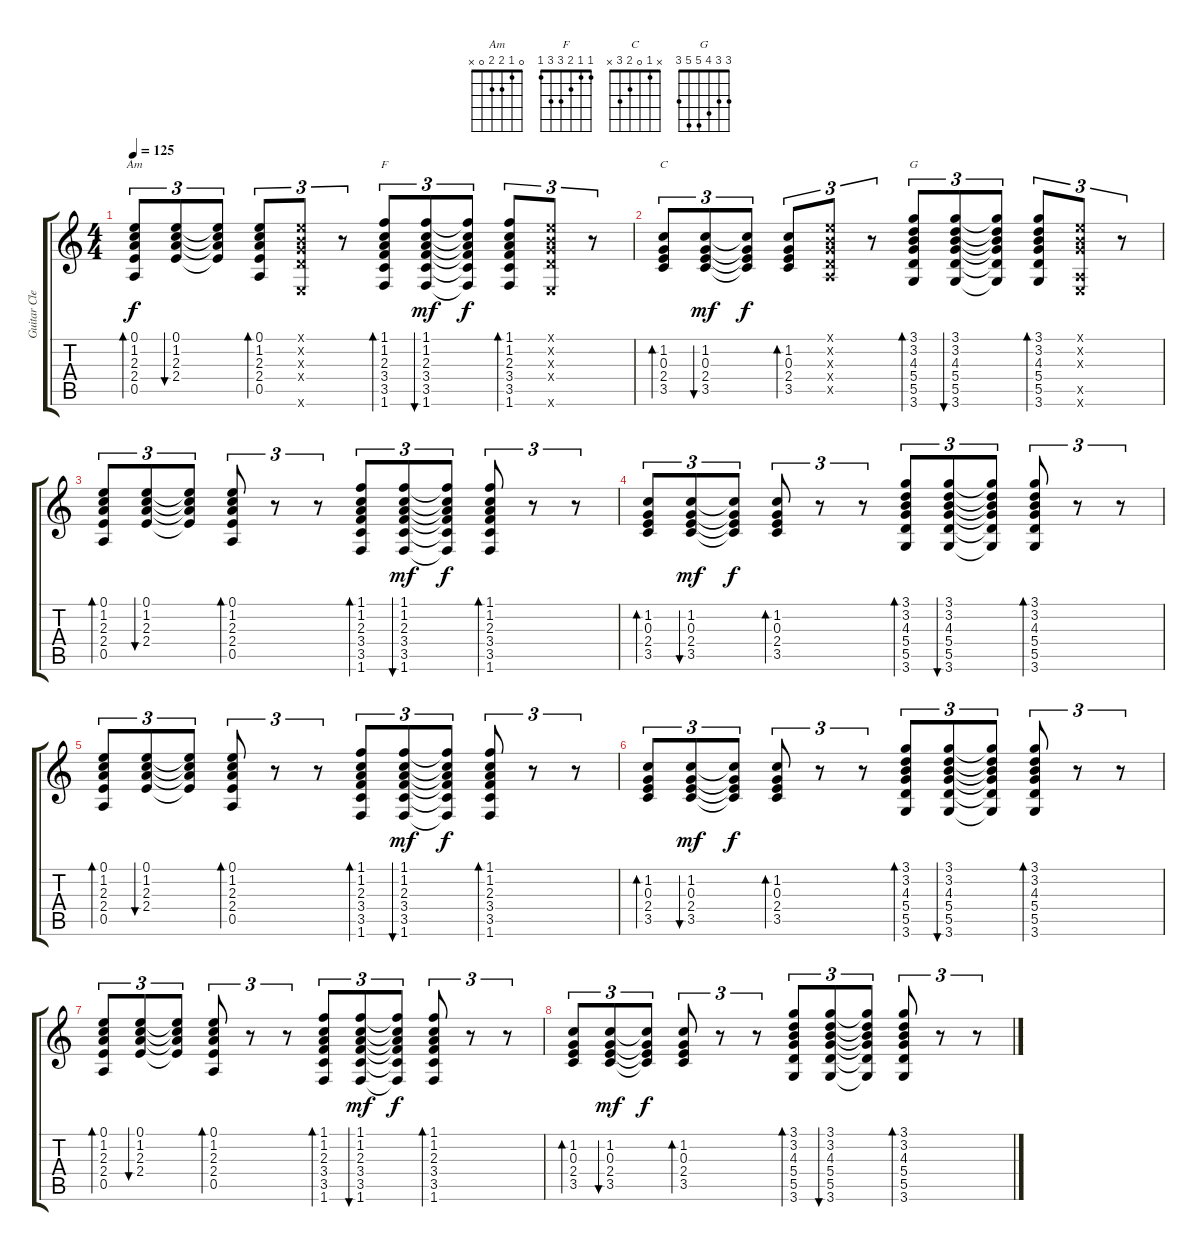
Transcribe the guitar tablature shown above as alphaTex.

\track ("Guitar Clean + Small Chorus /reverb" "Guitar Cle") {instrument electricguitarclean}
\staff {score tabs}
\tuning (E4 B3 G3 D3 A2 E2) {hide}
\chord ("Am" 0 1 2 2 0 x)
\chord ("F" 1 1 2 3 3 1)
\chord ("C" x 1 0 2 3 x)
\chord ("G" 3 3 4 5 5 3)
\ts (4 4)
\tempo 125
\clef g2
\ks c
(0.1 1.2 2.3 2.4 0.5).8{tu (3 2) bd 30 ch "Am" dy f instrument electricguitarclean} (0.1 1.2 2.3 2.4).8{tu (3 2) bu 30} (0.1{t} 1.2{t} 2.3{t} 2.4{t}).8{tu (3 2)} (0.1 1.2 2.3 2.4 0.5).8{tu (3 2) bd 30} (0.1{x} 0.2{x} 0.3{x} 0.4{x} 0.6{x}).8{tu (3 2)} r.8{tu (3 2)} (1.1 1.2 2.3 3.4 3.5 1.6).8{tu (3 2) bd 30 ch "F"} (1.1 1.2 2.3 3.4 3.5 1.6).8{tu (3 2) bu 30 dy mf} (1.1{t} 1.2{t} 2.3{t} 3.4{t} 3.5{t} 1.6{t}).8{tu (3 2) dy f} (1.1 1.2 2.3 3.4 3.5 1.6).8{tu (3 2) bd 30} (0.1{x} 0.2{x} 0.3{x} 0.4{x} 0.6{x}).8{tu (3 2)} r.8{tu (3 2)} |
(1.2 0.3 2.4 3.5).8{tu (3 2) bd 30 ch "C"} (1.2 0.3 2.4 3.5).8{tu (3 2) bu 30 dy mf} (1.2{t} 0.3{t} 2.4{t} 3.5{t}).8{tu (3 2) dy f} (1.2 0.3 2.4 3.5).8{tu (3 2) bd 30} (0.1{x} 0.2{x} 0.3{x} 0.4{x} 0.5{x}).8{tu (3 2)} r.8{tu (3 2)} (3.1 3.2 4.3 5.4 5.5 3.6).8{tu (3 2) bd 30 ch "G"} (3.1 3.2 4.3 5.4 5.5 3.6).8{tu (3 2) bu 30} (3.1{t} 3.2{t} 4.3{t} 5.4{t} 5.5{t} 3.6{t}).8{tu (3 2)} (3.1 3.2 4.3 5.4 5.5 3.6).8{tu (3 2) bd 30} (0.1{x} 0.2{x} 0.3{x} 0.5{x} 0.6{x}).8{tu (3 2)} r.8{tu (3 2)} |
(0.1 1.2 2.3 2.4 0.5).8{tu (3 2) bd 30} (0.1 1.2 2.3 2.4).8{tu (3 2) bu 30} (0.1{t} 1.2{t} 2.3{t} 2.4{t}).8{tu (3 2)} (0.1 1.2 2.3 2.4 0.5).8{tu (3 2) bd 30} r.8{tu (3 2)} r.8{tu (3 2)} (1.1 1.2 2.3 3.4 3.5 1.6).8{tu (3 2) bd 30} (1.1 1.2 2.3 3.4 3.5 1.6).8{tu (3 2) bu 30 dy mf} (1.1{t} 1.2{t} 2.3{t} 3.4{t} 3.5{t} 1.6{t}).8{tu (3 2) dy f} (1.1 1.2 2.3 3.4 3.5 1.6).8{tu (3 2) bd 30} r.8{tu (3 2)} r.8{tu (3 2)} |
(1.2 0.3 2.4 3.5).8{tu (3 2) bd 30} (1.2 0.3 2.4 3.5).8{tu (3 2) bu 30 dy mf} (1.2{t} 0.3{t} 2.4{t} 3.5{t}).8{tu (3 2) dy f} (1.2 0.3 2.4 3.5).8{tu (3 2) bd 30} r.8{tu (3 2)} r.8{tu (3 2)} (3.1 3.2 4.3 5.4 5.5 3.6).8{tu (3 2) bd 30} (3.1 3.2 4.3 5.4 5.5 3.6).8{tu (3 2) bu 30} (3.1{t} 3.2{t} 4.3{t} 5.4{t} 5.5{t} 3.6{t}).8{tu (3 2)} (3.1 3.2 4.3 5.4 5.5 3.6).8{tu (3 2) bd 30} r.8{tu (3 2)} r.8{tu (3 2)} |
(0.1 1.2 2.3 2.4 0.5).8{tu (3 2) bd 30} (0.1 1.2 2.3 2.4).8{tu (3 2) bu 30} (0.1{t} 1.2{t} 2.3{t} 2.4{t}).8{tu (3 2)} (0.1 1.2 2.3 2.4 0.5).8{tu (3 2) bd 30} r.8{tu (3 2)} r.8{tu (3 2)} (1.1 1.2 2.3 3.4 3.5 1.6).8{tu (3 2) bd 30} (1.1 1.2 2.3 3.4 3.5 1.6).8{tu (3 2) bu 30 dy mf} (1.1{t} 1.2{t} 2.3{t} 3.4{t} 3.5{t} 1.6{t}).8{tu (3 2) dy f} (1.1 1.2 2.3 3.4 3.5 1.6).8{tu (3 2) bd 30} r.8{tu (3 2)} r.8{tu (3 2)} |
(1.2 0.3 2.4 3.5).8{tu (3 2) bd 30} (1.2 0.3 2.4 3.5).8{tu (3 2) bu 30 dy mf} (1.2{t} 0.3{t} 2.4{t} 3.5{t}).8{tu (3 2) dy f} (1.2 0.3 2.4 3.5).8{tu (3 2) bd 30} r.8{tu (3 2)} r.8{tu (3 2)} (3.1 3.2 4.3 5.4 5.5 3.6).8{tu (3 2) bd 30} (3.1 3.2 4.3 5.4 5.5 3.6).8{tu (3 2) bu 30} (3.1{t} 3.2{t} 4.3{t} 5.4{t} 5.5{t} 3.6{t}).8{tu (3 2)} (3.1 3.2 4.3 5.4 5.5 3.6).8{tu (3 2) bd 30} r.8{tu (3 2)} r.8{tu (3 2)} |
(0.1 1.2 2.3 2.4 0.5).8{tu (3 2) bd 30} (0.1 1.2 2.3 2.4).8{tu (3 2) bu 30} (0.1{t} 1.2{t} 2.3{t} 2.4{t}).8{tu (3 2)} (0.1 1.2 2.3 2.4 0.5).8{tu (3 2) bd 30} r.8{tu (3 2)} r.8{tu (3 2)} (1.1 1.2 2.3 3.4 3.5 1.6).8{tu (3 2) bd 30} (1.1 1.2 2.3 3.4 3.5 1.6).8{tu (3 2) bu 30 dy mf} (1.1{t} 1.2{t} 2.3{t} 3.4{t} 3.5{t} 1.6{t}).8{tu (3 2) dy f} (1.1 1.2 2.3 3.4 3.5 1.6).8{tu (3 2) bd 30} r.8{tu (3 2)} r.8{tu (3 2)} |
(1.2 0.3 2.4 3.5).8{tu (3 2) bd 30} (1.2 0.3 2.4 3.5).8{tu (3 2) bu 30 dy mf} (1.2{t} 0.3{t} 2.4{t} 3.5{t}).8{tu (3 2) dy f} (1.2 0.3 2.4 3.5).8{tu (3 2) bd 30} r.8{tu (3 2)} r.8{tu (3 2)} (3.1 3.2 4.3 5.4 5.5 3.6).8{tu (3 2) bd 30} (3.1 3.2 4.3 5.4 5.5 3.6).8{tu (3 2) bu 30} (3.1{t} 3.2{t} 4.3{t} 5.4{t} 5.5{t} 3.6{t}).8{tu (3 2)} (3.1 3.2 4.3 5.4 5.5 3.6).8{tu (3 2) bd 30} r.8{tu (3 2)} r.8{tu (3 2)}
